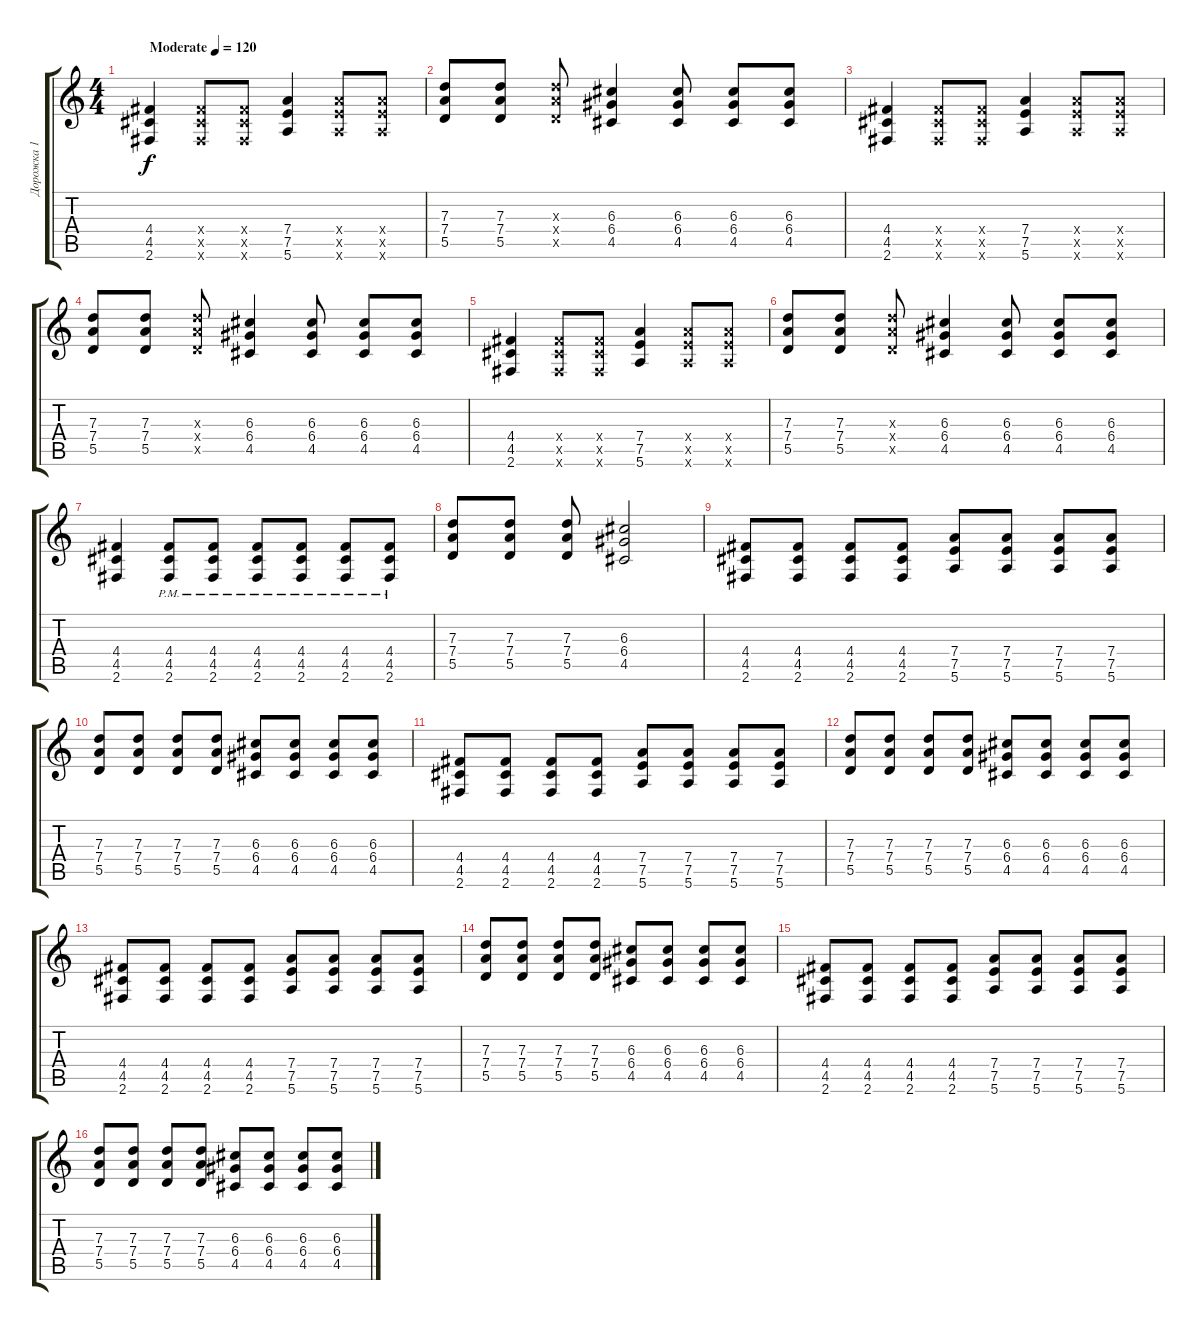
\track ("Дорожка 1" "Дорожка 1") {instrument distortionguitar}
\staff {score tabs}
\tuning (E4 B3 G3 D3 A2 E2) {hide}
\ts (4 4)
\tempo (120 "Moderate")
\clef g2
\ks c
(4.4 4.5 2.6).4{dy f instrument distortionguitar} (4.4{x} 4.5{x} 2.6{x}).8 (4.4{x} 4.5{x} 2.6{x}).8 (7.4 7.5 5.6).4 (7.4{x} 7.5{x} 5.6{x}).8 (7.4{x} 7.5{x} 5.6{x}).8 |
(7.3 7.4 5.5).8 (7.3 7.4 5.5).8 (7.3{x} 7.4{x} 5.5{x}).8 (6.3 6.4 4.5).4 (6.3 6.4 4.5).8 (6.3 6.4 4.5).8 (6.3 6.4 4.5).8 |
(4.4 4.5 2.6).4 (4.4{x} 4.5{x} 2.6{x}).8 (4.4{x} 4.5{x} 2.6{x}).8 (7.4 7.5 5.6).4 (7.4{x} 7.5{x} 5.6{x}).8 (7.4{x} 7.5{x} 5.6{x}).8 |
(7.3 7.4 5.5).8 (7.3 7.4 5.5).8 (7.3{x} 7.4{x} 5.5{x}).8 (6.3 6.4 4.5).4 (6.3 6.4 4.5).8 (6.3 6.4 4.5).8 (6.3 6.4 4.5).8 |
(4.4 4.5 2.6).4 (4.4{x} 4.5{x} 2.6{x}).8 (4.4{x} 4.5{x} 2.6{x}).8 (7.4 7.5 5.6).4 (7.4{x} 7.5{x} 5.6{x}).8 (7.4{x} 7.5{x} 5.6{x}).8 |
(7.3 7.4 5.5).8 (7.3 7.4 5.5).8 (7.3{x} 7.4{x} 5.5{x}).8 (6.3 6.4 4.5).4 (6.3 6.4 4.5).8 (6.3 6.4 4.5).8 (6.3 6.4 4.5).8 |
(4.4 4.5 2.6).4 (4.4{pm} 4.5{pm} 2.6{pm}).8 (4.4{pm} 4.5{pm} 2.6{pm}).8 (4.4{pm} 4.5{pm} 2.6{pm}).8 (4.4{pm} 4.5{pm} 2.6{pm}).8 (4.4{pm} 4.5{pm} 2.6{pm}).8 (4.4{pm} 4.5{pm} 2.6{pm}).8 |
(7.3 7.4 5.5).8 (7.3 7.4 5.5).8 (7.3 7.4 5.5).8 (6.3 6.4 4.5).2 |
(4.4 4.5 2.6).8 (4.4 4.5 2.6).8 (4.4 4.5 2.6).8 (4.4 4.5 2.6).8 (7.4 7.5 5.6).8 (7.4 7.5 5.6).8 (7.4 7.5 5.6).8 (7.4 7.5 5.6).8 |
(7.3 7.4 5.5).8 (7.3 7.4 5.5).8 (7.3 7.4 5.5).8 (7.3 7.4 5.5).8 (6.3 6.4 4.5).8 (6.3 6.4 4.5).8 (6.3 6.4 4.5).8 (6.3 6.4 4.5).8 |
(4.4 4.5 2.6).8 (4.4 4.5 2.6).8 (4.4 4.5 2.6).8 (4.4 4.5 2.6).8 (7.4 7.5 5.6).8 (7.4 7.5 5.6).8 (7.4 7.5 5.6).8 (7.4 7.5 5.6).8 |
(7.3 7.4 5.5).8 (7.3 7.4 5.5).8 (7.3 7.4 5.5).8 (7.3 7.4 5.5).8 (6.3 6.4 4.5).8 (6.3 6.4 4.5).8 (6.3 6.4 4.5).8 (6.3 6.4 4.5).8 |
(4.4 4.5 2.6).8 (4.4 4.5 2.6).8 (4.4 4.5 2.6).8 (4.4 4.5 2.6).8 (7.4 7.5 5.6).8 (7.4 7.5 5.6).8 (7.4 7.5 5.6).8 (7.4 7.5 5.6).8 |
(7.3 7.4 5.5).8 (7.3 7.4 5.5).8 (7.3 7.4 5.5).8 (7.3 7.4 5.5).8 (6.3 6.4 4.5).8 (6.3 6.4 4.5).8 (6.3 6.4 4.5).8 (6.3 6.4 4.5).8 |
(4.4 4.5 2.6).8 (4.4 4.5 2.6).8 (4.4 4.5 2.6).8 (4.4 4.5 2.6).8 (7.4 7.5 5.6).8 (7.4 7.5 5.6).8 (7.4 7.5 5.6).8 (7.4 7.5 5.6).8 |
(7.3 7.4 5.5).8 (7.3 7.4 5.5).8 (7.3 7.4 5.5).8 (7.3 7.4 5.5).8 (6.3 6.4 4.5).8 (6.3 6.4 4.5).8 (6.3 6.4 4.5).8 (6.3 6.4 4.5).8
